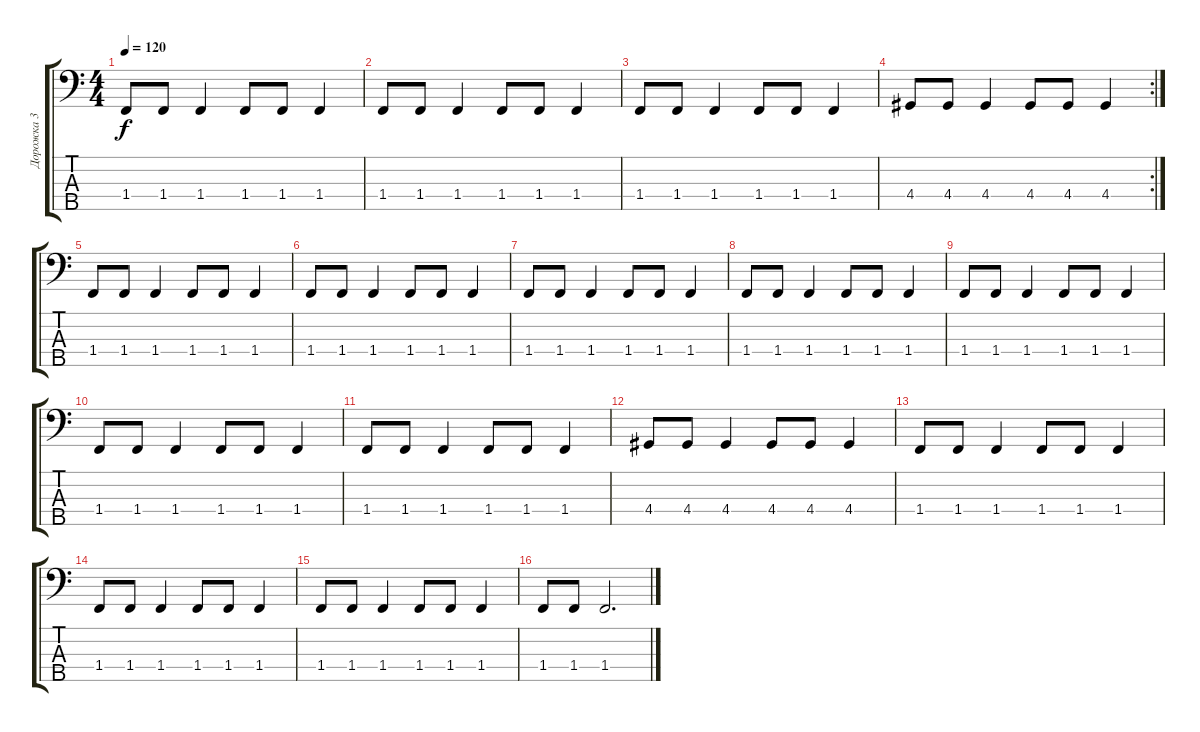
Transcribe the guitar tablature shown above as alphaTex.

\track ("Дорожка 3" "Дорожка 3") {instrument electricbassfinger}
\staff {score tabs}
\tuning (G2 D2 A1 E1 B0) {hide}
\ts (4 4)
\tempo 120
\clef f4
\ks c
1.4.8{dy f} 1.4.8 1.4.4 1.4.8 1.4.8 1.4.4 |
1.4.8 1.4.8 1.4.4 1.4.8 1.4.8 1.4.4 |
1.4.8 1.4.8 1.4.4 1.4.8 1.4.8 1.4.4 |
\rc 2
4.4.8 4.4.8 4.4.4 4.4.8 4.4.8 4.4.4 |
1.4.8 1.4.8 1.4.4 1.4.8 1.4.8 1.4.4 |
1.4.8 1.4.8 1.4.4 1.4.8 1.4.8 1.4.4 |
1.4.8 1.4.8 1.4.4 1.4.8 1.4.8 1.4.4 |
1.4.8 1.4.8 1.4.4 1.4.8 1.4.8 1.4.4 |
1.4.8 1.4.8 1.4.4 1.4.8 1.4.8 1.4.4 |
1.4.8 1.4.8 1.4.4 1.4.8 1.4.8 1.4.4 |
1.4.8 1.4.8 1.4.4 1.4.8 1.4.8 1.4.4 |
4.4.8 4.4.8 4.4.4 4.4.8 4.4.8 4.4.4 |
1.4.8 1.4.8 1.4.4 1.4.8 1.4.8 1.4.4 |
1.4.8 1.4.8 1.4.4 1.4.8 1.4.8 1.4.4 |
1.4.8 1.4.8 1.4.4 1.4.8 1.4.8 1.4.4 |
1.4.8 1.4.8 1.4.2{d}
